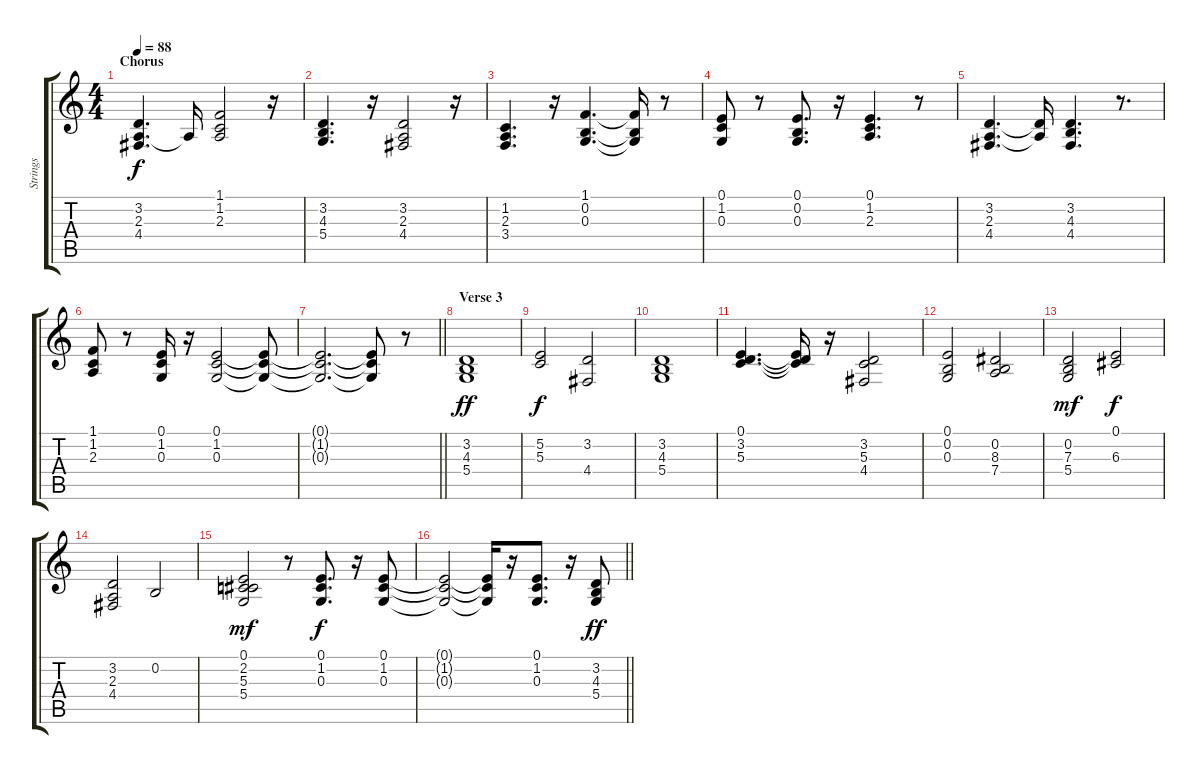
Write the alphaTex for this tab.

\track ("Strings" "Strings") {instrument synthstrings1}
\staff {score tabs}
\tuning (E4 B3 G3 D3 A2 E2) {hide}
\ts (4 4)
\section ("" "Chorus")
\tempo 88
\clef g2
\ks c
(3.2 2.3 4.4).4{d dy f} 2.3{t}.16 (1.1 1.2 2.3).2 r.16 |
(3.2 4.3 5.4).4{d} r.16 (3.2 2.3 4.4).2 r.16 |
(1.2 2.3 3.4).4{d} r.16 (1.1 0.2 0.3).4{d} (1.1{t} 0.2{t} 0.3{t}).16 r.8 |
(0.1 1.2 0.3).8 r.8 (0.1 0.2 0.3).8{d} r.16 (0.1 1.2 2.3).4{d} r.8 |
(3.2 2.3 4.4).4{d} (3.2{t} 2.3{t}).16 (3.2 4.3 4.4).4{d} r.8{d} |
(1.1 1.2 2.3).8 r.8 (0.1 1.2 0.3).16 r.16 (0.1 1.2 0.3).2 (0.1{t} 1.2{t} 0.3{t}).8 |
\barLineRight lightlight
(0.1{t} 1.2{t} 0.3{t}).2{d} (0.1{t} 1.2{t} 0.3{t}).8 r.8 |
\section ("" "Verse 3")
(3.2 4.3 5.4).1{dy ff} |
(5.2 5.3).2{dy f} (3.2 4.4).2 |
(3.2 4.3 5.4).1 |
(0.1 3.2 5.3).4{d} (0.1{t} 3.2{t} 5.3{t}).16 r.16 (3.2 5.3 4.4).2 |
(0.1 0.2 0.3).2 (0.2 8.3 7.4).2 |
(0.2 7.3 5.4).2{dy mf} (0.1 6.3).2{dy f} |
(3.2 2.3 4.4).2 0.2.2 |
(0.1 2.2 5.3 5.4).2{dy mf} r.8 (0.1 1.2 0.3).8{d dy f} r.16 (0.1 1.2 0.3).8 |
\barLineRight lightlight
(0.1{t} 1.2{t} 0.3{t}).2 (0.1{t} 1.2{t} 0.3{t}).16 r.16 (0.1 1.2 0.3).8{d} r.16 (3.2 4.3 5.4).8{dy ff}
